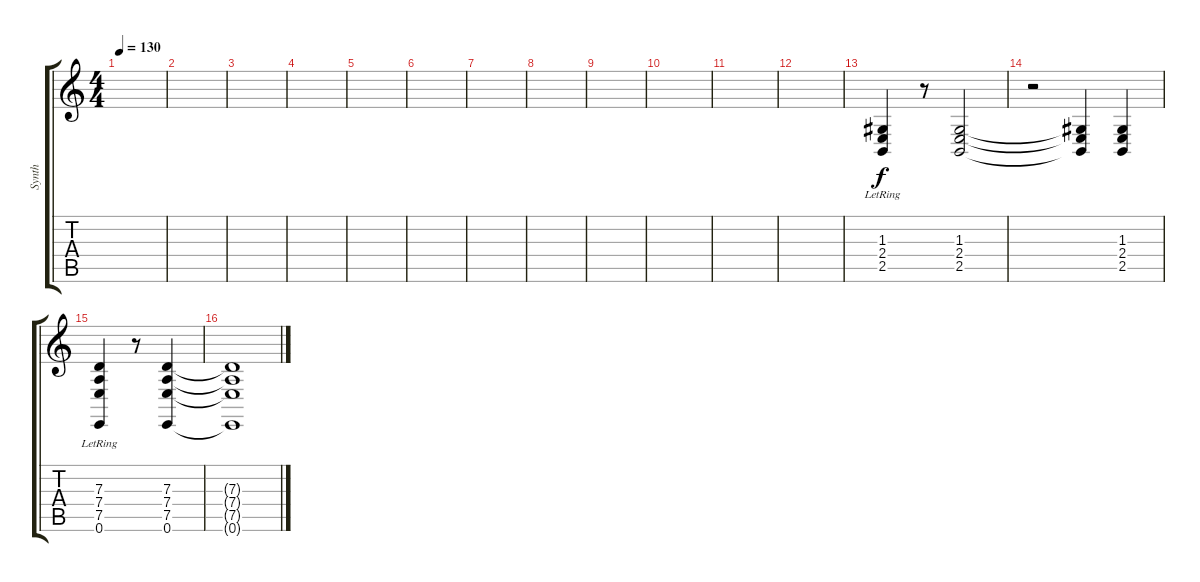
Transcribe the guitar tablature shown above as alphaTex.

\track ("Synth" "Synth") {instrument pad3polysynth}
\staff {score tabs}
\tuning (E4 B3 G3 D3 A2 E2) {hide}
\ts (4 4)
\tempo 130
\clef g2
\ks c
|
|
|
|
|
|
|
|
|
|
|
|
(1.3{lr} 2.4 2.5).4 r.8 (1.3 2.4 2.5).2 |
r.2 (1.3{t} 2.4{t} 2.5{t}).4 (1.3 2.4 2.5).4 |
(7.3{lr} 7.4 7.5 0.6).4 r.8 (7.3 7.4 7.5 0.6).4 |
(7.3{t} 7.4{t} 7.5{t} 0.6{t}).1
